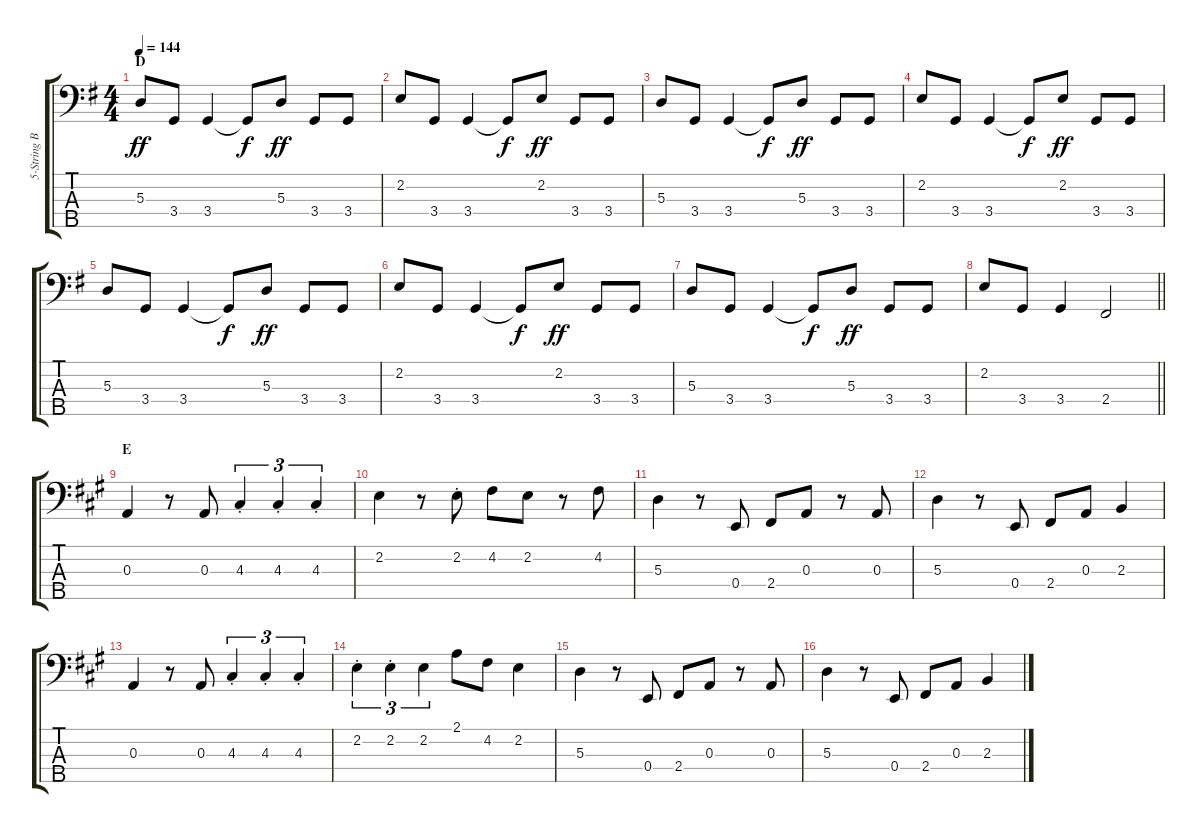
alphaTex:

\track ("5-String Bass" "5-String B") {instrument electricbassfinger}
\staff {score tabs}
\tuning (G2 D2 A1 E1 B0) {hide}
\ts (4 4)
\section ("" "D")
\tempo 144
\clef f4
\ks g
5.3.8{dy ff} 3.4.8 3.4.4 3.4{t}.8{dy f} 5.3.8{dy ff} 3.4.8 3.4.8 |
2.2.8 3.4.8 3.4.4 3.4{t}.8{dy f} 2.2.8{dy ff} 3.4.8 3.4.8 |
5.3.8 3.4.8 3.4.4 3.4{t}.8{dy f} 5.3.8{dy ff} 3.4.8 3.4.8 |
2.2.8 3.4.8 3.4.4 3.4{t}.8{dy f} 2.2.8{dy ff} 3.4.8 3.4.8 |
5.3.8 3.4.8 3.4.4 3.4{t}.8{dy f} 5.3.8{dy ff} 3.4.8 3.4.8 |
2.2.8 3.4.8 3.4.4 3.4{t}.8{dy f} 2.2.8{dy ff} 3.4.8 3.4.8 |
5.3.8 3.4.8 3.4.4 3.4{t}.8{dy f} 5.3.8{dy ff} 3.4.8 3.4.8 |
\barLineRight lightlight
2.2.8 3.4.8 3.4.4 2.4.2 |
\section ("" "E")
\ks a
0.3.4 r.8 0.3.8 4.3{st}.4{tu (3 2)} 4.3{st}.4{tu (3 2)} 4.3{st}.4{tu (3 2)} |
2.2.4 r.8 2.2{st}.8 4.2.8 2.2.8 r.8 4.2.8 |
5.3.4 r.8 0.4.8 2.4.8 0.3.8 r.8 0.3.8 |
5.3.4 r.8 0.4.8 2.4.8 0.3.8 2.3.4 |
0.3.4 r.8 0.3.8 4.3{st}.4{tu (3 2)} 4.3{st}.4{tu (3 2)} 4.3{st}.4{tu (3 2)} |
2.2{st}.4{tu (3 2)} 2.2{st}.4{tu (3 2)} 2.2.4{tu (3 2)} 2.1.8 4.2.8 2.2.4 |
5.3.4 r.8 0.4.8 2.4.8 0.3.8 r.8 0.3.8 |
5.3.4 r.8 0.4.8 2.4.8 0.3.8 2.3.4
